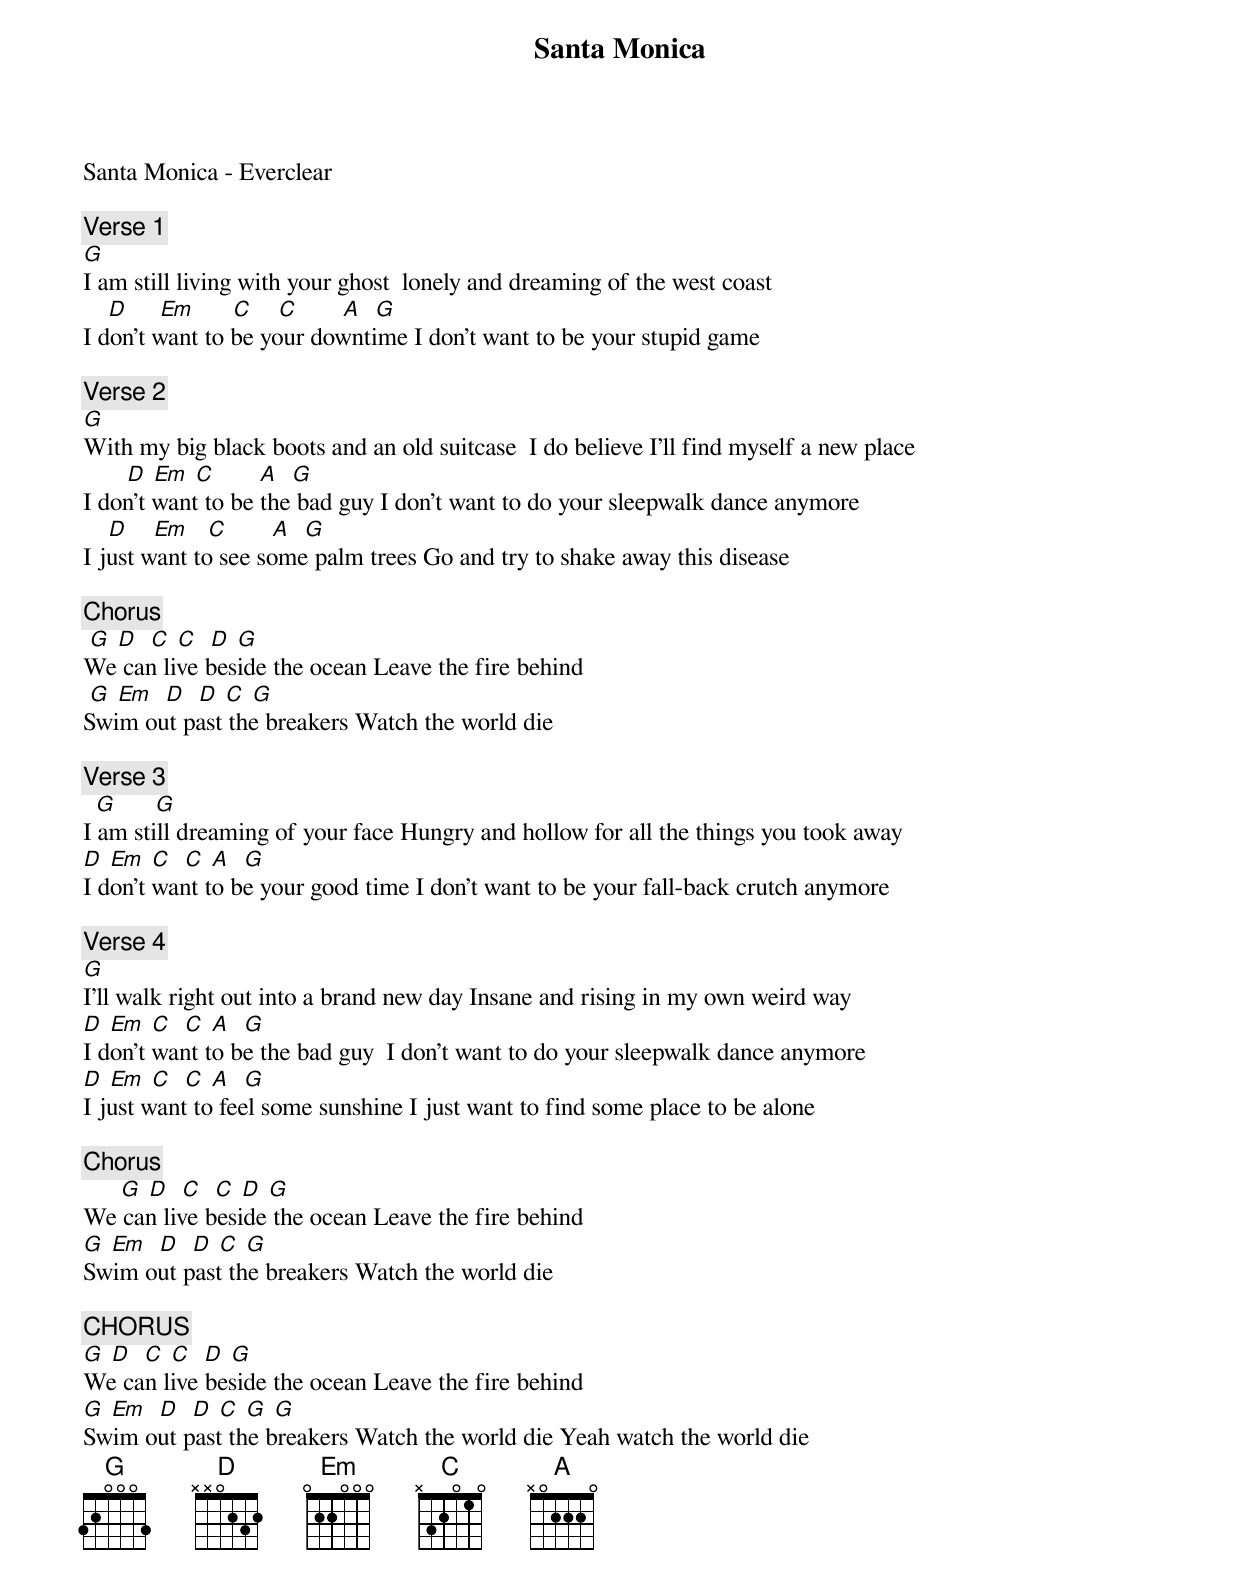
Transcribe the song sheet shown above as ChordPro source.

{title: Santa Monica}
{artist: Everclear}
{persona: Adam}
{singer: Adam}
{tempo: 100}
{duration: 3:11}
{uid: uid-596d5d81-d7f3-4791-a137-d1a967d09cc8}
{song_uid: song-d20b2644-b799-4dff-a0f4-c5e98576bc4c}



Santa Monica - Everclear

{comment: Verse 1}
[G]
I am still living with your ghost		lonely and dreaming of the west coast
				[D]     [Em]	     [C]		  [C]	      [A]		[G]
I don't want to be your downtime	I don't want to be your stupid game

{comment: Verse 2}
[G]
With my big black boots and an old suitcase  I do believe I'll find myself a new place
       [D]	[Em]	[C]		     [A]		[G]
I don't want to be the bad guy	I don't want to do your sleepwalk dance anymore
				[D]    [Em]   [C]			    [A]		[G]
I just want to see some palm trees	Go and try to shake away this disease

{comment: Chorus}
	[G]	[D]		[C]	[C]		[D]	[G]
We can live beside the ocean	Leave the fire behind
	[G]	[Em]		[D]		[D]	[C]	[G]
Swim out past the breakers	Watch the world die

{comment: Verse 3}
		[G]						[G]
I am still dreaming of your face	Hungry and hollow for all the things you took away
[D]	[Em]	[C]		[C]	[A]		[G]
I don't want to be your good time	I don't want to be your fall-back crutch anymore

{comment: Verse 4}
[G]
I'll walk right out into a brand new day	Insane and rising in my own weird way
[D]	[Em]	[C]		[C]	[A]		[G]
I don't want to be the bad guy		I don't want to do your sleepwalk dance anymore
[D]	[Em]	[C]		[C]	[A]		[G]
I just want to feel some sunshine	I just want to find some place to be alone

{comment: Chorus}
      [G]	[D]		[C]		[C]	[D]	[G]
We can live beside the ocean	Leave the fire behind
[G]	[Em]		[D]		[D]	[C]	[G]
Swim out past the breakers	Watch the world die

{comment: CHORUS}
[G]	[D]		[C]	[C]		[D]	[G]
We can live beside the ocean	Leave the fire behind
[G]	[Em]		[D]		[D]	[C]	[G]	[G]
Swim out past the breakers	Watch the world die	Yeah watch the world die
